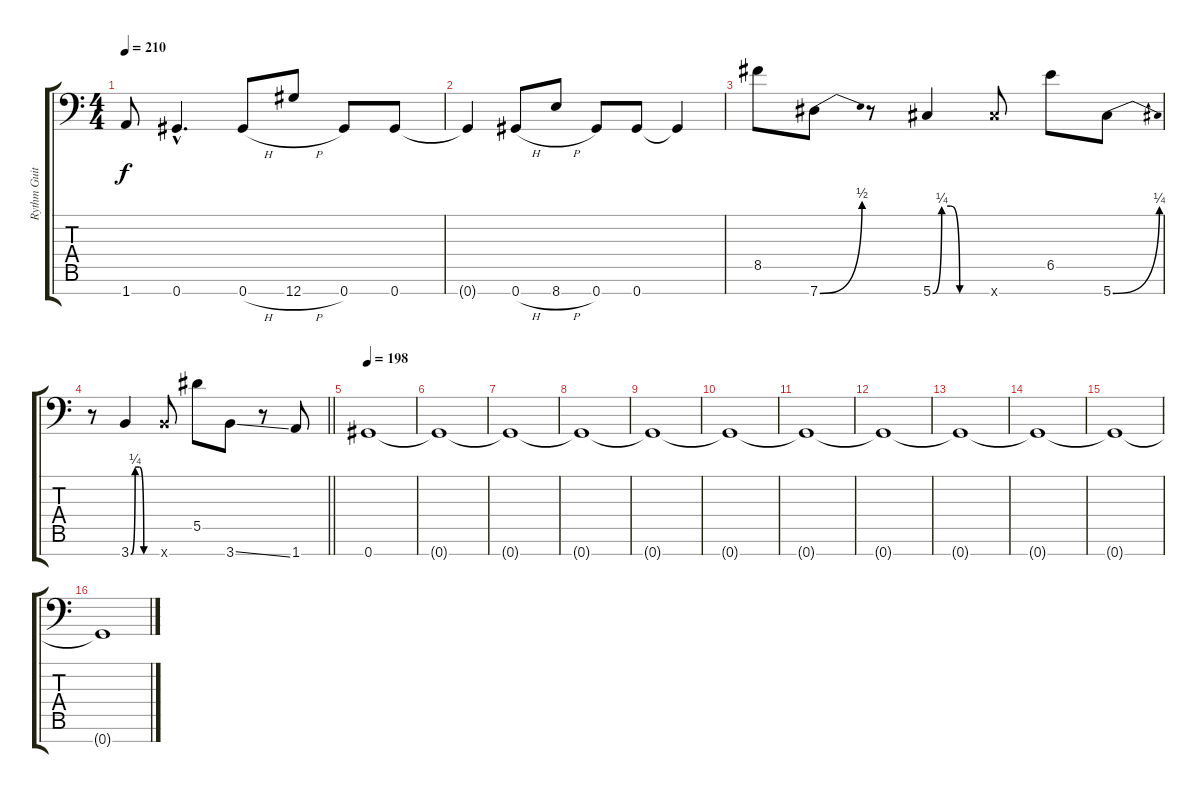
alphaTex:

\track ("Rythm Guitar #1" "Rythm Guit") {instrument distortionguitar}
\staff {score tabs}
\tuning (Eb4 Bb3 F3 Eb3 Bb2 F2 Ab1) {hide}
\ts (4 4)
\tempo 210
\clef f4
\ks c
1.7{t}.8{dy f} 0.7{hac}.4{d} 0.7{h}.8 12.7{h}.8 0.7.8 0.7.8 |
0.7{t}.4 0.7{h}.8 8.7{h}.8 0.7.8 0.7.8 0.7{t}.4 |
8.5.8 7.7{be (bend 0 0 60 2)}.8 r.8 5.7{be (custom 0 0 10 1 20 1 30 0 60 0)}.4 5.7{x}.8 6.5.8 5.7{be (bend 0 0 60 1)}.8 |
\barLineRight lightlight
r.8 3.7{be (custom 0 0 10 1 20 1 30 0 60 0)}.4 3.7{x}.8 5.5.8 3.7{ss}.8 r.8 1.7.8 |
\section ("" "")
\tempo 198
0.7.1 |
0.7{t}.1{volume 9} |
0.7{t}.1 |
0.7{t}.1 |
0.7{t}.1 |
0.7{t}.1{volume 6} |
0.7{t}.1 |
0.7{t}.1 |
0.7{t}.1 |
0.7{t}.1 |
0.7{t}.1 |
0.7{t}.1
